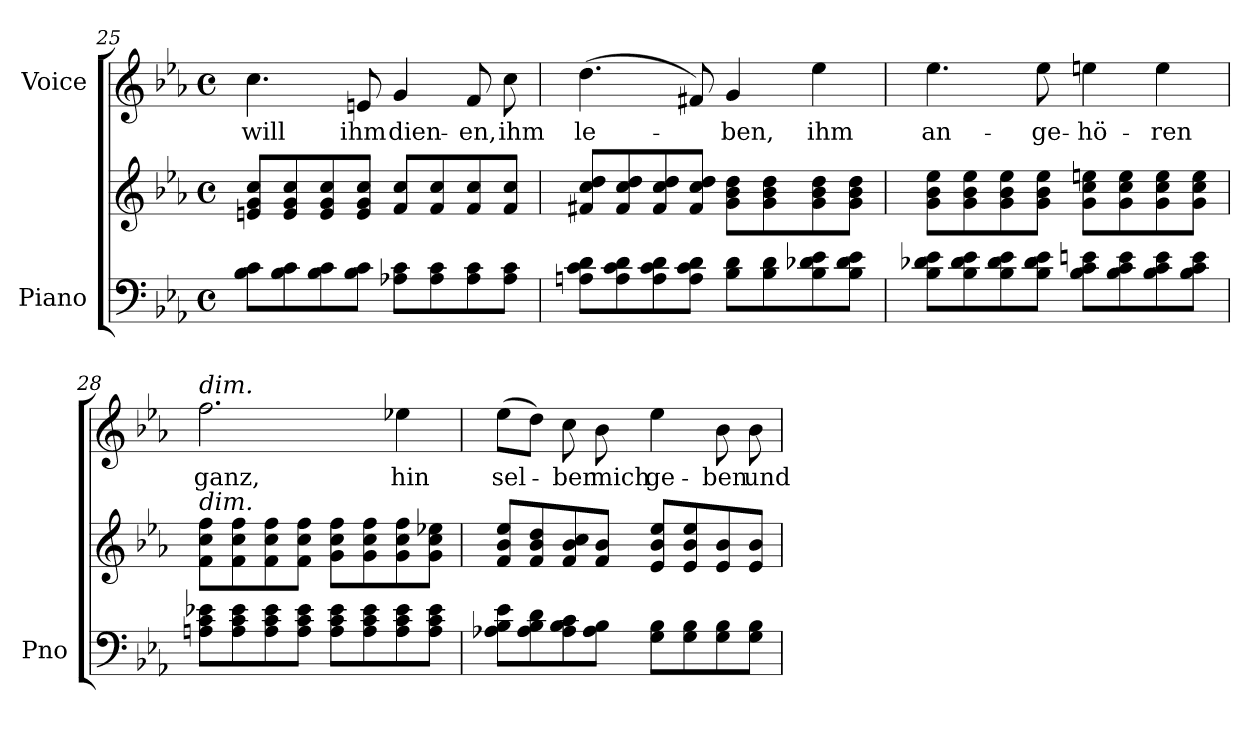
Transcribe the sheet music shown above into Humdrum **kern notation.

**kern	**kern	**kern	**text
*part2	*part2	*part1	*part1
*staff3	*staff2	*staff1	*staff1
*I"Piano	*	*I"Voice	*
*I'Pno	*	*	*
*clefF4	*clefG2	*clefG2	*
*k[b-e-a-]	*k[b-e-a-]	*k[b-e-a-]	*
*M4/4	*M4/4	*M4/4	*
*met(c)	*met(c)	*met(c)	*
=25	=25	=25	=25
8B-\ 8c\L	8en/ 8g/ 8cc/L	4.cc\	will
8B-\ 8c\	8e/ 8g/ 8cc/	.	.
8B-\ 8c\	8e/ 8g/ 8cc/	.	.
8B-\ 8c\J	8e/ 8g/ 8cc/J	8en/	ihm
8A-X\ 8c\L	8f/ 8cc/L	4g/	dien-
8A-\ 8c\	8f/ 8cc/	.	.
8A-\ 8c\	8f/ 8cc/	8f/	-en,
8A-\ 8c\J	8f/ 8cc/J	8cc\	ihm
=26	=26	=26	=26
8An\ 8c\ 8d\L	8f#X/ 8cc/ 8dd/L	(4.dd\	le-
8A\ 8c\ 8d\	8f#/ 8cc/ 8dd/	.	.
8A\ 8c\ 8d\	8f#/ 8cc/ 8dd/	.	.
8A\ 8c\ 8d\J	8f#/ 8cc/ 8dd/J	8f#X/)	.
8B-\ 8d\L	8g\ 8b-\ 8dd\L	4g/	-ben,
8B-\ 8d\	8g\ 8b-\ 8dd\	.	.
8B-\ 8d-X\ 8e-\	8g\ 8b-\ 8dd\	4ee-\	ihm
8B-\ 8d-\ 8e-\J	8g\ 8b-\ 8dd\J	.	.
=27	=27	=27	=27
8B-\ 8d-X\ 8e-\L	8g\ 8b-\ 8ee-\L	4.ee-\	an-
8B-\ 8d-\ 8e-\	8g\ 8b-\ 8ee-\	.	.
8B-\ 8d-\ 8e-\	8g\ 8b-\ 8ee-\	.	.
8B-\ 8d-\ 8e-\J	8g\ 8b-\ 8ee-\J	8ee-\	-ge-
8B-\ 8c\ 8en\L	8g\ 8cc\ 8een\L	4een\	-hö-
8B-\ 8c\ 8e\	8g\ 8cc\ 8ee\	.	.
8B-\ 8c\ 8e\	8g\ 8cc\ 8ee\	4ee\	-ren
8B-\ 8c\ 8e\J	8g\ 8cc\ 8ee\J	.	.
=28	=28	=28	=28
!	!	!LO:TX:a:i:t=dim.	!
!	!LO:TX:a:i:t=dim.	!	!
8An\ 8c\ 8e-X\L	8f\ 8cc\ 8ff\L	2.ff\	ganz,
8A\ 8c\ 8e-\	8f\ 8cc\ 8ff\	.	.
8A\ 8c\ 8e-\	8f\ 8cc\ 8ff\	.	.
8A\ 8c\ 8e-\J	8f\ 8cc\ 8ff\J	.	.
8A\ 8c\ 8e-\L	8g\ 8cc\ 8ff\L	.	.
8A\ 8c\ 8e-\	8g\ 8cc\ 8ff\	.	.
8A\ 8c\ 8e-\	8g\ 8cc\ 8ff\	4ee-X\	hin
8A\ 8c\ 8e-\J	8g\ 8cc\ 8ee-X\J	.	.
=29	=29	=29	=29
8A-X\ 8B-\ 8e-\L	8f/ 8b-/ 8ee-/L	(8ee-\L	sel-
8A-\ 8B-\ 8d\	8f/ 8b-/ 8dd/	8dd\J)	.
8A-\ 8B-\ 8c\	8f/ 8b-/ 8cc/	8cc\	-ber
8A-\ 8B-\J	8f/ 8b-/J	8b-\	mich
8G\ 8B-\L	8e-/ 8b-/ 8ee-/L	4ee-\	ge-
8G\ 8B-\	8e-/ 8b-/ 8ee-/	.	.
8G\ 8B-\	8e-/ 8b-/	8b-\	-ben
8G\ 8B-\J	8e-/ 8b-/J	8b-\	und
=	=	=	=
*-	*-	*-	*-
